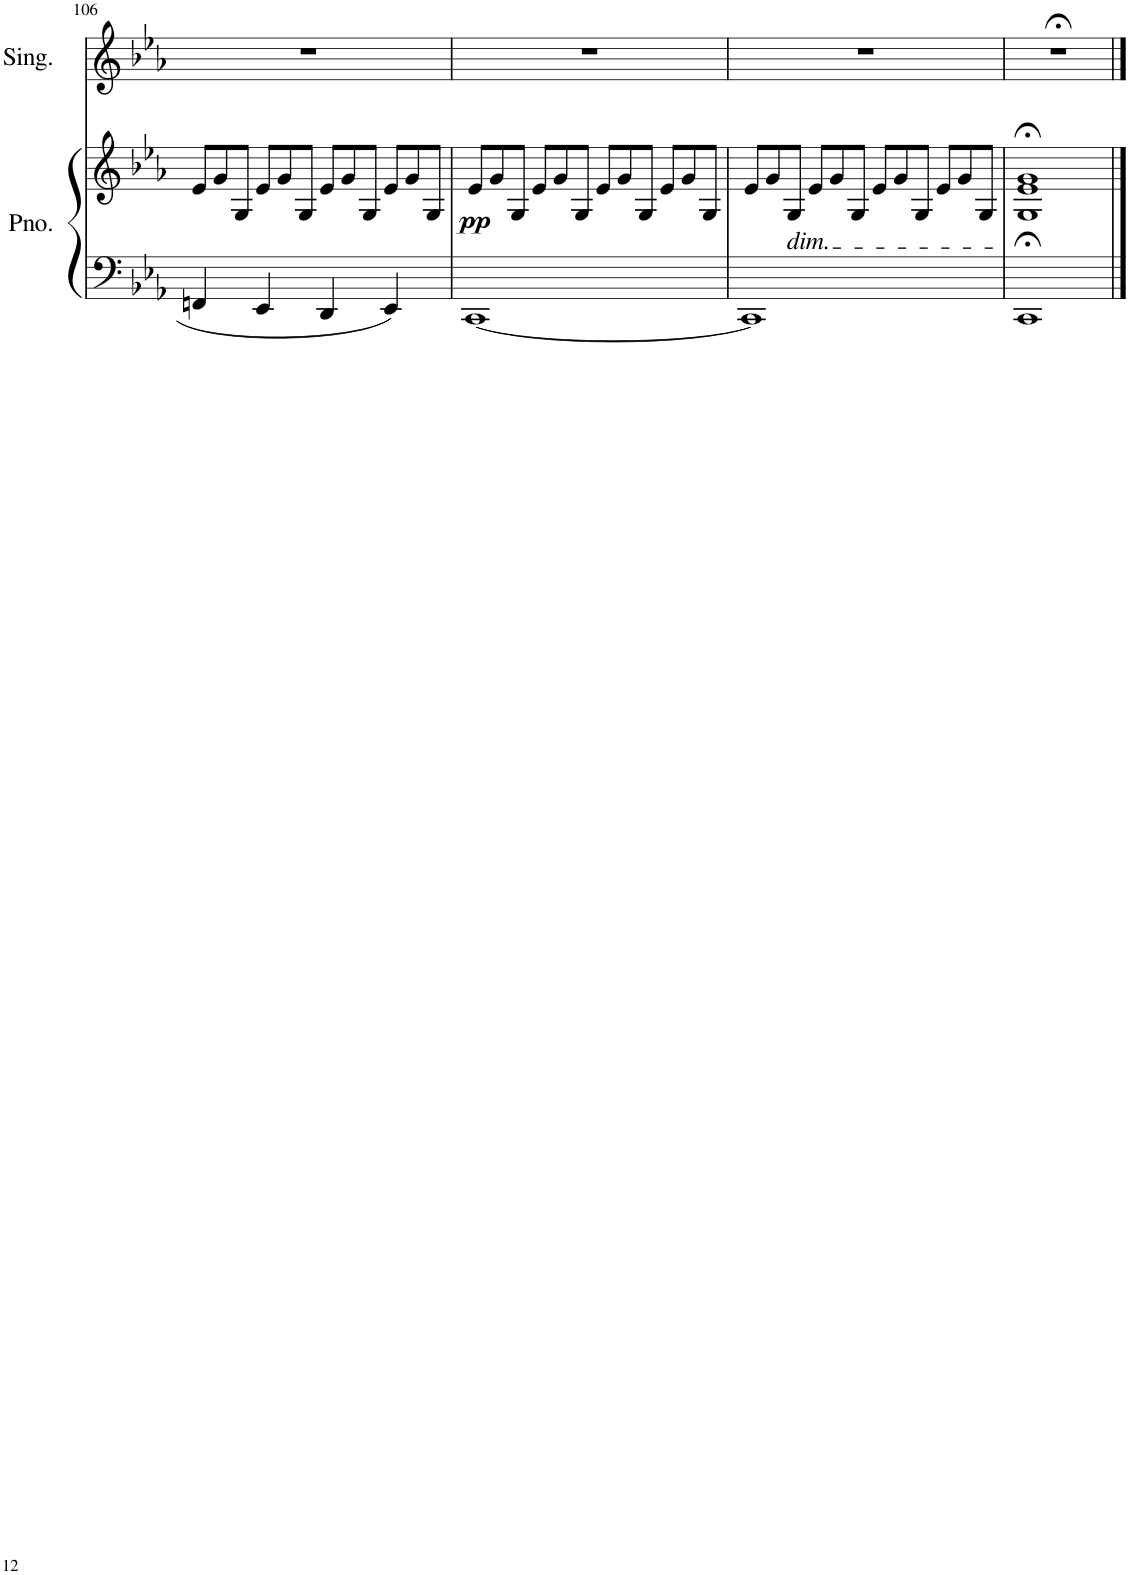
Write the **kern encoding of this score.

**kern	**kern	**dynam	**kern
*part2	*part2	*part2	*part1
*staff3	*staff2	*staff2/3	*staff1
*I"Pianoforte	*	*	*I"Singstimme
*I'Pno.	*	*	*I'Sing.
!!LO:PB:g=z
*clefF4	*clefG2	*	*clefG2
*k[b-e-a-]	*k[b-e-a-]	*	*k[b-e-a-]
*M4/4	*M4/4	*	*M4/4
*met(c)	*met(c)	*	*met(c)
*	*Xtuplet	*	*
=106	=106	=106	=106
4FFn/	12e-/L	.	1r
.	12g/	.	.
.	12G/J	.	.
4EE-/	12e-/L	.	.
.	12g/	.	.
.	12G/J	.	.
4DD/	12e-/L	.	.
.	12g/	.	.
.	12G/J	.	.
4EE-/	12e-/L	.	.
.	12g/	.	.
.	12G/J	.	.
=107	=107	=107	=107
!	!	!LO:DY:b	!
[1CC	12e-/L	pp	1r
.	12g/	.	.
.	12G/J	.	.
.	12e-/L	.	.
.	12g/	.	.
.	12G/J	.	.
.	12e-/L	.	.
.	12g/	.	.
.	12G/J	.	.
.	12e-/L	.	.
.	12g/	.	.
.	12G/J	.	.
=108	=108	=108	=108
1CC]	12e-/L	.	1r
.	12g/	.	.
!	!LO:TX:b:i:t=dim.	!	!
.	12G/J	.	.
.	12e-/L	.	.
.	12g/	.	.
.	12G/J	.	.
.	12e-/L	.	.
.	12g/	.	.
.	12G/J	.	.
.	12e-/L	.	.
.	12g/	.	.
.	12G/J	.	.
=109	=109	=109	=109
1CC;<	1G;< 1e-;< 1g;<	.	1r;<
==	==	==	==
*-	*-	*-	*-
